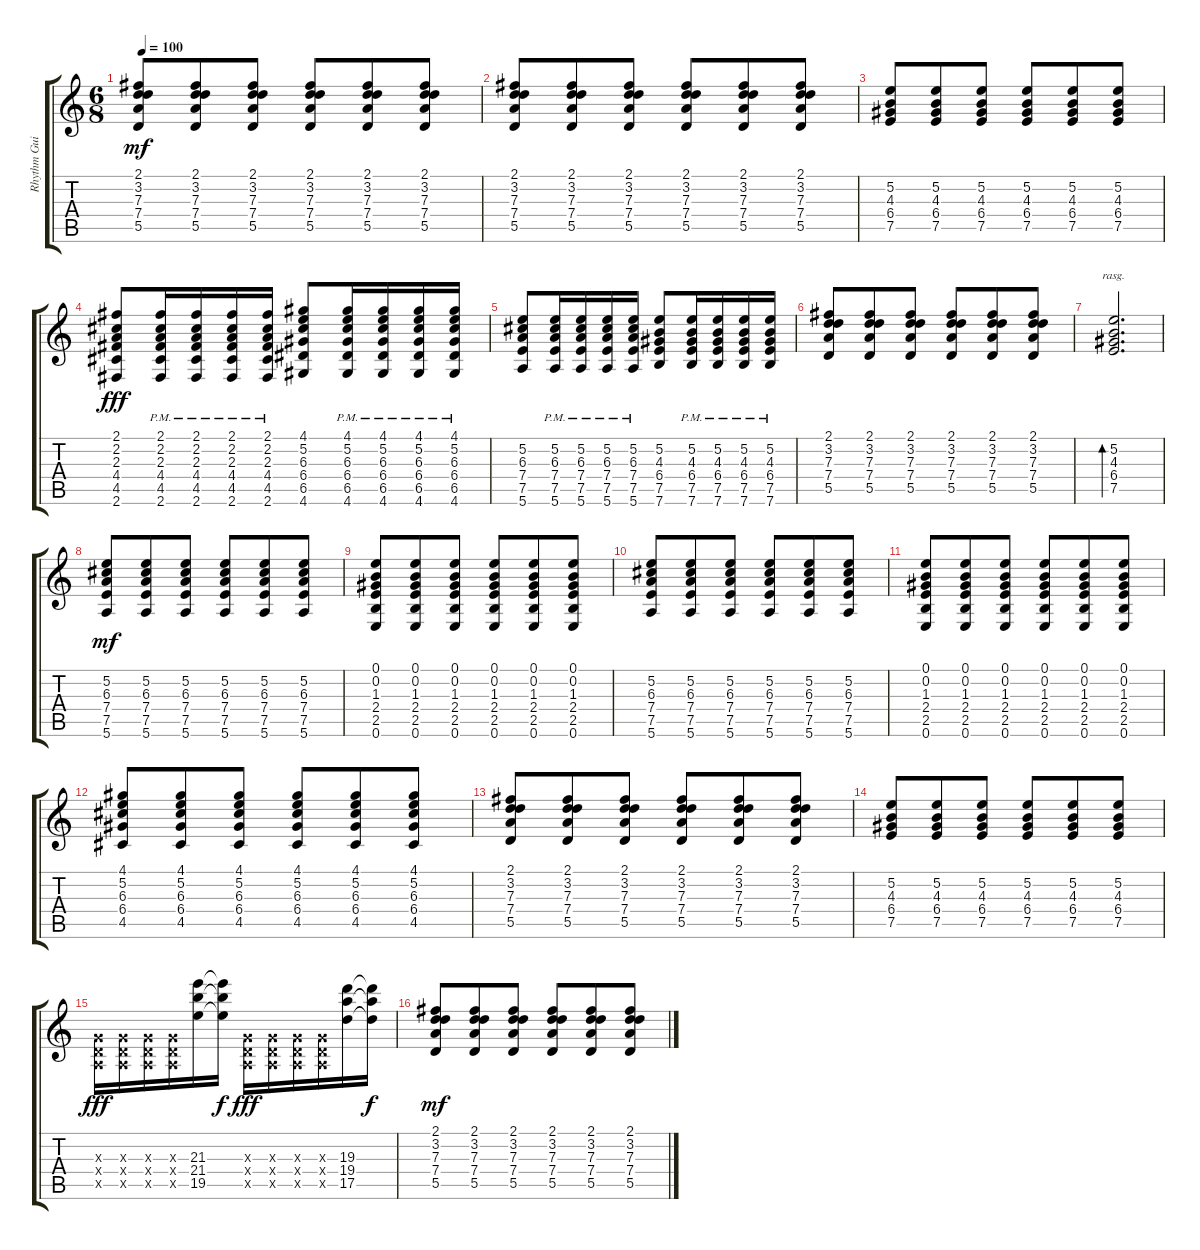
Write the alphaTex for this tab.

\track ("Rhythm Guitar" "Rhythm Gui") {instrument distortionguitar}
\staff {score tabs}
\tuning (E4 B3 G3 D3 A2 E2) {hide}
\ts (6 8)
\tempo 100
\clef g2
\ks c
(2.1 3.2 7.3 7.4 5.5).8{dy mf} (2.1 3.2 7.3 7.4 5.5).8 (2.1 3.2 7.3 7.4 5.5).8 (2.1 3.2 7.3 7.4 5.5).8 (2.1 3.2 7.3 7.4 5.5).8 (2.1 3.2 7.3 7.4 5.5).8 |
(2.1 3.2 7.3 7.4 5.5).8 (2.1 3.2 7.3 7.4 5.5).8 (2.1 3.2 7.3 7.4 5.5).8 (2.1 3.2 7.3 7.4 5.5).8 (2.1 3.2 7.3 7.4 5.5).8 (2.1 3.2 7.3 7.4 5.5).8 |
(5.2 4.3 6.4 7.5).8 (5.2 4.3 6.4 7.5).8 (5.2 4.3 6.4 7.5).8 (5.2 4.3 6.4 7.5).8 (5.2 4.3 6.4 7.5).8 (5.2 4.3 6.4 7.5).8 |
(2.1 2.2 2.3 4.4 4.5 2.6).8{dy fff} (2.1 2.2 2.3 4.4{pm} 4.5{pm} 2.6{pm}).16 (2.1 2.2 2.3 4.4{pm} 4.5{pm} 2.6{pm}).16 (2.1 2.2 2.3 4.4{pm} 4.5{pm} 2.6{pm}).16 (2.1 2.2 2.3 4.4{pm} 4.5{pm} 2.6{pm}).16 (4.1 5.2 6.3 6.4 6.5 4.6).8 (4.1 5.2 6.3 6.4{pm} 6.5{pm} 4.6{pm}).16 (4.1 5.2 6.3 6.4{pm} 6.5{pm} 4.6{pm}).16 (4.1 5.2 6.3 6.4{pm} 6.5{pm} 4.6{pm}).16 (4.1 5.2 6.3 6.4{pm} 6.5{pm} 4.6{pm}).16 |
(5.2 6.3 7.4 7.5 5.6).8 (5.2 6.3 7.4{pm} 7.5{pm} 5.6{pm}).16 (5.2 6.3 7.4{pm} 7.5{pm} 5.6{pm}).16 (5.2 6.3 7.4{pm} 7.5{pm} 5.6{pm}).16 (5.2 6.3 7.4{pm} 7.5{pm} 5.6{pm}).16 (5.2 4.3 6.4 7.5 7.6).8 (5.2 4.3 6.4{pm} 7.5{pm} 7.6{pm}).16 (5.2 4.3 6.4{pm} 7.5{pm} 7.6{pm}).16 (5.2 4.3 6.4{pm} 7.5{pm} 7.6{pm}).16 (5.2 4.3 6.4{pm} 7.5{pm} 7.6{pm}).16 |
(2.1 3.2 7.3 7.4 5.5).8 (2.1 3.2 7.3 7.4 5.5).8 (2.1 3.2 7.3 7.4 5.5).8 (2.1 3.2 7.3 7.4 5.5).8 (2.1 3.2 7.3 7.4 5.5).8 (2.1 3.2 7.3 7.4 5.5).8 |
(5.2 4.3 6.4 7.5).2{d bd 480 rasg ii} |
(5.2 6.3 7.4 7.5 5.6).8{dy mf} (5.2 6.3 7.4 7.5 5.6).8 (5.2 6.3 7.4 7.5 5.6).8 (5.2 6.3 7.4 7.5 5.6).8 (5.2 6.3 7.4 7.5 5.6).8 (5.2 6.3 7.4 7.5 5.6).8 |
(0.1 0.2 1.3 2.4 2.5 0.6).8 (0.1 0.2 1.3 2.4 2.5 0.6).8 (0.1 0.2 1.3 2.4 2.5 0.6).8 (0.1 0.2 1.3 2.4 2.5 0.6).8 (0.1 0.2 1.3 2.4 2.5 0.6).8 (0.1 0.2 1.3 2.4 2.5 0.6).8 |
(5.2 6.3 7.4 7.5 5.6).8 (5.2 6.3 7.4 7.5 5.6).8 (5.2 6.3 7.4 7.5 5.6).8 (5.2 6.3 7.4 7.5 5.6).8 (5.2 6.3 7.4 7.5 5.6).8 (5.2 6.3 7.4 7.5 5.6).8 |
(0.1 0.2 1.3 2.4 2.5 0.6).8 (0.1 0.2 1.3 2.4 2.5 0.6).8 (0.1 0.2 1.3 2.4 2.5 0.6).8 (0.1 0.2 1.3 2.4 2.5 0.6).8 (0.1 0.2 1.3 2.4 2.5 0.6).8 (0.1 0.2 1.3 2.4 2.5 0.6).8 |
(4.1 5.2 6.3 6.4 4.5).8 (4.1 5.2 6.3 6.4 4.5).8 (4.1 5.2 6.3 6.4 4.5).8 (4.1 5.2 6.3 6.4 4.5).8 (4.1 5.2 6.3 6.4 4.5).8 (4.1 5.2 6.3 6.4 4.5).8 |
(2.1 3.2 7.3 7.4 5.5).8 (2.1 3.2 7.3 7.4 5.5).8 (2.1 3.2 7.3 7.4 5.5).8 (2.1 3.2 7.3 7.4 5.5).8 (2.1 3.2 7.3 7.4 5.5).8 (2.1 3.2 7.3 7.4 5.5).8 |
(5.2 4.3 6.4 7.5).8 (5.2 4.3 6.4 7.5).8 (5.2 4.3 6.4 7.5).8 (5.2 4.3 6.4 7.5).8 (5.2 4.3 6.4 7.5).8 (5.2 4.3 6.4 7.5).8 |
(0.3{x} 0.4{x} 0.5{x}).16{dy fff} (0.3{x} 0.4{x} 0.5{x}).16 (0.3{x} 0.4{x} 0.5{x}).16 (0.3{x} 0.4{x} 0.5{x}).16 (21.3 21.4 19.5).16 (21.3{t} 21.4{t} 19.5{t}).16{dy f} (0.3{x} 0.4{x} 0.5{x}).16{dy fff} (0.3{x} 0.4{x} 0.5{x}).16 (0.3{x} 0.4{x} 0.5{x}).16 (0.3{x} 0.4{x} 0.5{x}).16 (19.3 19.4 17.5).16 (19.3{t} 19.4{t} 17.5{t}).16{dy f} |
(2.1 3.2 7.3 7.4 5.5).8{dy mf} (2.1 3.2 7.3 7.4 5.5).8 (2.1 3.2 7.3 7.4 5.5).8 (2.1 3.2 7.3 7.4 5.5).8 (2.1 3.2 7.3 7.4 5.5).8 (2.1 3.2 7.3 7.4 5.5).8
